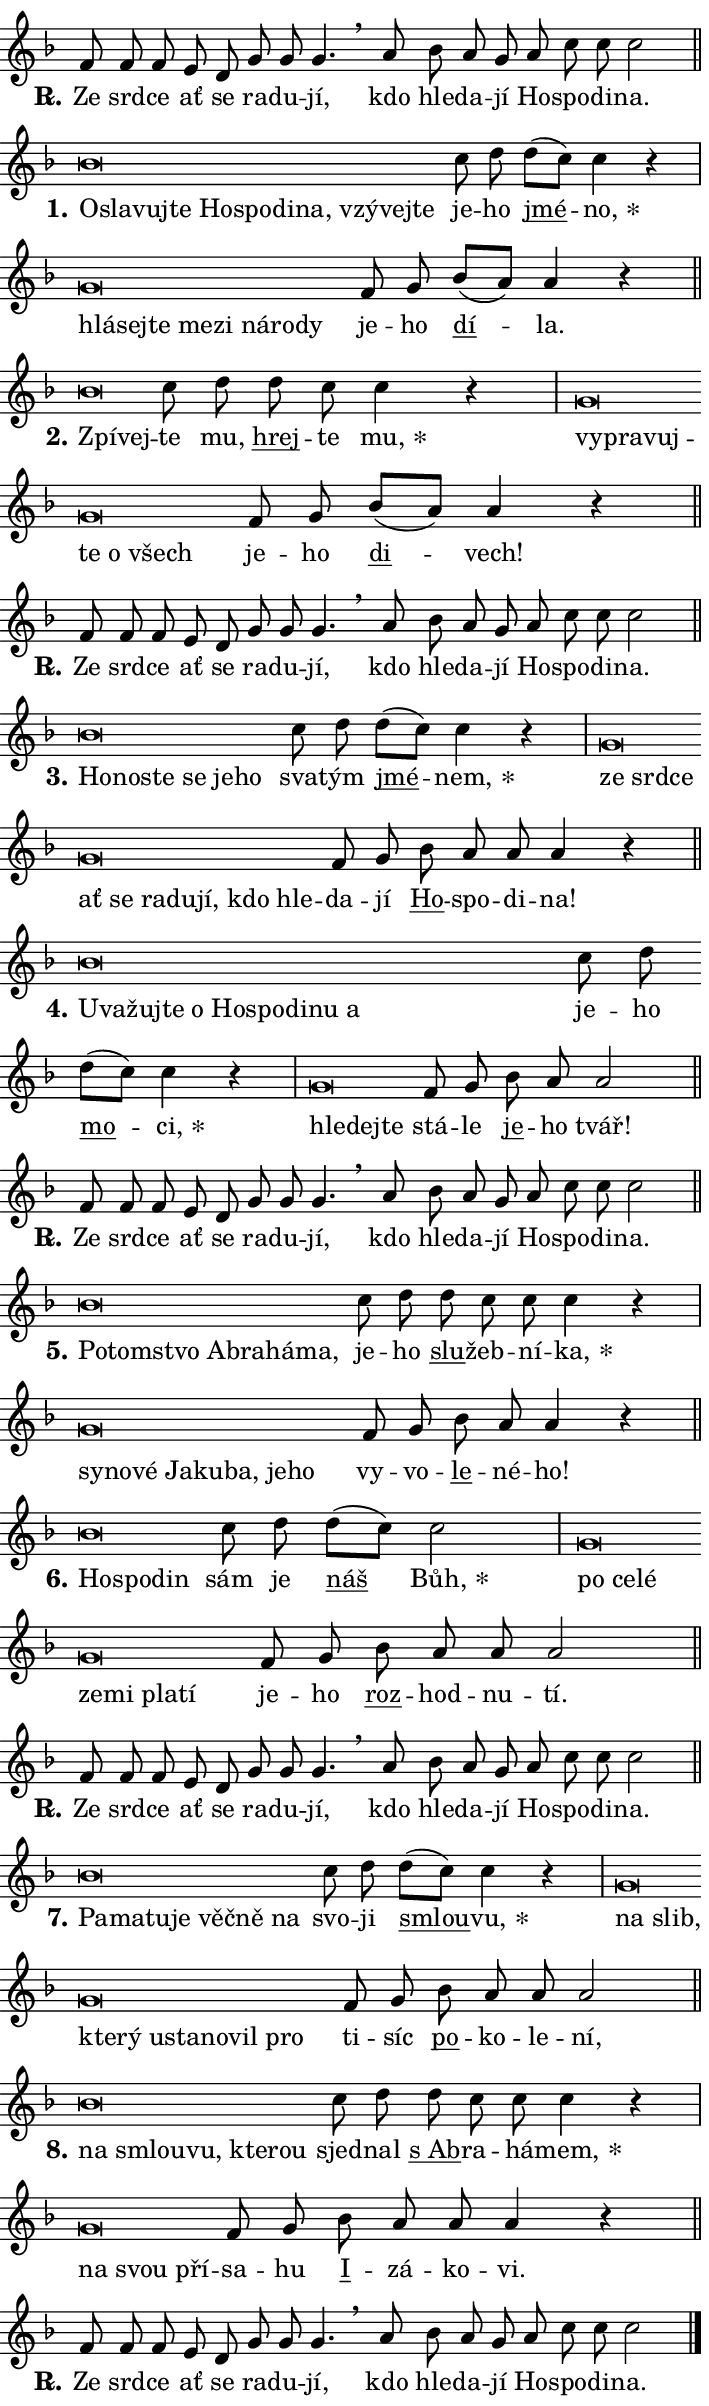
\version "2.24.0"
\header { tagline = "" }
\paper {
  indent = 0\cm
  top-margin = 0\cm
  right-margin = 0.13\cm % to fit lyric hyphens
  bottom-margin = 0\cm
  left-margin = 0\cm
  paper-width = 12\cm
  page-breaking = #ly:one-page-breaking
  system-system-spacing.basic-distance = #11
  score-system-spacing.basic-distance = #11
  ragged-last = ##f
}


%% Author: Thomas Morley
%% https://lists.gnu.org/archive/html/lilypond-user/2020-05/msg00002.html
#(define (line-position grob)
"Returns position of @var[grob} in current system:
   @code{'start}, if at first time-step
   @code{'end}, if at last time-step
   @code{'middle} otherwise
"
  (let* ((col (ly:item-get-column grob))
         (ln (ly:grob-object col 'left-neighbor))
         (rn (ly:grob-object col 'right-neighbor))
         (col-to-check-left (if (ly:grob? ln) ln col))
         (col-to-check-right (if (ly:grob? rn) rn col))
         (break-dir-left
           (and
             (ly:grob-property col-to-check-left 'non-musical #f)
             (ly:item-break-dir col-to-check-left)))
         (break-dir-right
           (and
             (ly:grob-property col-to-check-right 'non-musical #f)
             (ly:item-break-dir col-to-check-right))))
        (cond ((eqv? 1 break-dir-left) 'start)
              ((eqv? -1 break-dir-right) 'end)
              (else 'middle))))

#(define (tranparent-at-line-position vctor)
  (lambda (grob)
  "Relying on @code{line-position} select the relevant enry from @var{vctor}.
Used to determine transparency,"
    (case (line-position grob)
      ((end) (not (vector-ref vctor 0)))
      ((middle) (not (vector-ref vctor 1)))
      ((start) (not (vector-ref vctor 2))))))

noteHeadBreakVisibility =
#(define-music-function (break-visibility)(vector?)
"Makes @code{NoteHead}s transparent relying on @var{break-visibility}"
#{
  \override NoteHead.transparent =
    #(tranparent-at-line-position break-visibility)
#})

#(define delete-ledgers-for-transparent-note-heads
  (lambda (grob)
    "Reads whether a @code{NoteHead} is transparent.
If so this @code{NoteHead} is removed from @code{'note-heads} from
@var{grob}, which is supposed to be @code{LedgerLineSpanner}.
As a result ledgers are not printed for this @code{NoteHead}"
    (let* ((nhds-array (ly:grob-object grob 'note-heads))
           (nhds-list
             (if (ly:grob-array? nhds-array)
                 (ly:grob-array->list nhds-array)
                 '()))
           ;; Relies on the transparent-property being done before
           ;; Staff.LedgerLineSpanner.after-line-breaking is executed.
           ;; This is fragile ...
           (to-keep
             (remove
               (lambda (nhd)
                 (ly:grob-property nhd 'transparent #f))
               nhds-list)))
      ;; TODO find a better method to iterate over grob-arrays, similiar
      ;; to filter/remove etc for lists
      ;; For now rebuilt from scratch
      (set! (ly:grob-object grob 'note-heads)  '())
      (for-each
        (lambda (nhd)
          (ly:pointer-group-interface::add-grob grob 'note-heads nhd))
        to-keep))))

squashNotes = {
  \override NoteHead.X-extent = #'(-0.2 . 0.2)
  \override NoteHead.Y-extent = #'(-0.75 . 0)
  \override NoteHead.stencil =
    #(lambda (grob)
       (let ((pos (ly:grob-property grob 'staff-position)))
         (begin
           (if (< pos -7) (display "ERROR: Lower brevis then expected\n") (display ""))
           (if (<= pos -6) ly:text-interface::print ly:note-head::print))))
}
unSquashNotes = {
  \revert NoteHead.X-extent
  \revert NoteHead.Y-extent
  \revert NoteHead.stencil
}

hideNotes = \noteHeadBreakVisibility #begin-of-line-visible
unHideNotes = \noteHeadBreakVisibility #all-visible

% work-around for resetting accidentals
% https://lilypond.org/doc/v2.23/Documentation/notation/displaying-rhythms#unmetered-music
cadenzaMeasure = {
  \cadenzaOff
  \partial 1024 s1024
  \cadenzaOn
}

#(define-markup-command (accent layout props text) (markup?)
  "Underline accented syllable"
  (interpret-markup layout props
    #{\markup \override #'(offset . 4.3) \underline { #text }#}))

responsum = \markup \concat {
  "R" \hspace #-1.05 \path #0.1 #'((moveto 0 0.07) (lineto 0.9 0.8)) \hspace #0.05 "."
}

spaceSize = #0.6828661417322834 % exact space size for TeX Gyre Schola

\layout {
  \context {
    \Staff
    \remove "Time_signature_engraver"
    \override LedgerLineSpanner.after-line-breaking = #delete-ledgers-for-transparent-note-heads
  }
  \context {
    \Lyrics {
      \override LyricSpace.minimum-distance = \spaceSize
      \override LyricText.font-name = #"TeX Gyre Schola"
      \override LyricText.font-size = 1
      \override StanzaNumber.font-name = #"TeX Gyre Schola Bold"
      \override StanzaNumber.font-size = 1
    }
  }
  \context {
    \Score 
    \override NoteHead.text =
      #(lambda (grob) 
        (let ((pos (ly:grob-property grob 'staff-position)))
          #{\markup {
            \combine
              \halign #-0.55 \raise #(if (= pos -6) 0 0.5) \override #'(thickness . 2) \draw-line #'(3.2 . 0)
              \musicglyph "noteheads.sM1"
          }#}))
  }
}

% magnetic-lyrics.ily
%
%   written by
%     Jean Abou Samra <jean@abou-samra.fr>
%     Werner Lemberg <wl@gnu.org>
%
%   adapted by
%     Jiri Hon <jiri.hon@gmail.com>
%
% Version 2022-Apr-15

% https://www.mail-archive.com/lilypond-user@gnu.org/msg149350.html

#(define (Left_hyphen_pointer_engraver context)
   "Collect syllable-hyphen-syllable occurrences in lyrics and store
them in properties.  This engraver only looks to the left.  For
example, if the lyrics input is @code{foo -- bar}, it does the
following.

@itemize @bullet
@item
Set the @code{text} property of the @code{LyricHyphen} grob between
@q{foo} and @q{bar} to @code{foo}.

@item
Set the @code{left-hyphen} property of the @code{LyricText} grob with
text @q{foo} to the @code{LyricHyphen} grob between @q{foo} and
@q{bar}.
@end itemize

Use this auxiliary engraver in combination with the
@code{lyric-@/text::@/apply-@/magnetic-@/offset!} hook."
   (let ((hyphen #f)
         (text #f))
     (make-engraver
      (acknowledgers
       ((lyric-syllable-interface engraver grob source-engraver)
        (set! text grob)))
      (end-acknowledgers
       ((lyric-hyphen-interface engraver grob source-engraver)
        ;(when (not (grob::has-interface grob 'lyric-space-interface))
          (set! hyphen grob)));)
      ((stop-translation-timestep engraver)
       (when (and text hyphen)
         (ly:grob-set-object! text 'left-hyphen hyphen))
       (set! text #f)
       (set! hyphen #f)))))

#(define (lyric-text::apply-magnetic-offset! grob)
   "If the space between two syllables is less than the value in
property @code{LyricText@/.details@/.squash-threshold}, move the right
syllable to the left so that it gets concatenated with the left
syllable.

Use this function as a hook for
@code{LyricText@/.after-@/line-@/breaking} if the
@code{Left_@/hyphen_@/pointer_@/engraver} is active."
   (let ((hyphen (ly:grob-object grob 'left-hyphen #f)))
     (when hyphen
       (let ((left-text (ly:spanner-bound hyphen LEFT)))
         (when (grob::has-interface left-text 'lyric-syllable-interface)
           (let* ((common (ly:grob-common-refpoint grob left-text X))
                  (this-x-ext (ly:grob-extent grob common X))
                  (left-x-ext
                   (begin
                     ;; Trigger magnetism for left-text.
                     (ly:grob-property left-text 'after-line-breaking)
                     (ly:grob-extent left-text common X)))
                  ;; `delta` is the gap width between two syllables.
                  (delta (- (interval-start this-x-ext)
                            (interval-end left-x-ext)))
                  (details (ly:grob-property grob 'details))
                  (threshold (assoc-get 'squash-threshold details 0.2)))
             (when (< delta threshold)
               (let* (;; We have to manipulate the input text so that
                      ;; ligatures crossing syllable boundaries are not
                      ;; disabled.  For languages based on the Latin
                      ;; script this is essentially a beautification.
                      ;; However, for non-Western scripts it can be a
                      ;; necessity.
                      (lt (ly:grob-property left-text 'text))
                      (rt (ly:grob-property grob 'text))
                      (is-space (grob::has-interface hyphen 'lyric-space-interface))
                      (space (if is-space " " ""))
                      (extra-delta (if is-space spaceSize 0))
                      ;; Append new syllable.
                      (ltrt-space (if (and (string? lt) (string? rt))
                                (string-append lt space rt)
                                (make-concat-markup (list lt space rt))))
                      ;; Right-align `ltrt` to the right side.
                      (ltrt-space-markup (grob-interpret-markup
                               grob
                               (make-translate-markup
                                (cons (interval-length this-x-ext) 0)
                                (make-right-align-markup ltrt-space)))))
                 (begin
                   ;; Don't print `left-text`.
                   (ly:grob-set-property! left-text 'stencil #f)
                   ;; Set text and stencil (which holds all collected
                   ;; syllables so far) and shift it to the left.
                   (ly:grob-set-property! grob 'text ltrt-space)
                   (ly:grob-set-property! grob 'stencil ltrt-space-markup)
                   (ly:grob-translate-axis! grob (- (- delta extra-delta)) X))))))))))


#(define (lyric-hyphen::displace-bounds-first grob)
   ;; Make very sure this callback isn't triggered too early.
   (let ((left (ly:spanner-bound grob LEFT))
         (right (ly:spanner-bound grob RIGHT)))
     (ly:grob-property left 'after-line-breaking)
     (ly:grob-property right 'after-line-breaking)
     (ly:lyric-hyphen::print grob)))

squashThreshold = #0.4

\layout {
  \context {
    \Lyrics
    \consists #Left_hyphen_pointer_engraver
    \override LyricText.after-line-breaking =
      #lyric-text::apply-magnetic-offset!
    \override LyricHyphen.stencil = #lyric-hyphen::displace-bounds-first
    \override LyricText.details.squash-threshold = \squashThreshold
    \override LyricHyphen.minimum-distance = 0
    \override LyricHyphen.minimum-length = \squashThreshold
  }
}

squashText = \override LyricText.details.squash-threshold = 9999
unSquashText = \override LyricText.details.squash-threshold = \squashThreshold

leftText = \override LyricText.self-alignment-X = #LEFT
unLeftText = \revert LyricText.self-alignment-X

starOffset = #(lambda (grob) 
                (let ((x_offset (ly:self-alignment-interface::aligned-on-x-parent grob)))
                  (if (= x_offset 0) 0 (+ x_offset 1.2))))

star = #(define-music-function (syllable)(string?)
"Append star separator at the end of a syllable"
#{
  \once \override LyricText.X-offset = #starOffset
  \lyricmode { \markup {
    #syllable
    \override #'((font-name . "TeX Gyre Schola Bold")) \hspace #0.2 \lower #0.65 \larger "*"
  } }
#})

starAccent = #(define-music-function (syllable)(string?)
"Append star separator at the end of a syllable and make accent"
#{
  \once \override LyricText.X-offset = #starOffset
  \lyricmode { \markup {
    \accent #syllable
    \override #'((font-name . "TeX Gyre Schola Bold")) \hspace #0.2 \lower #0.65 \larger "*"
  } }
#})

breath = #(define-music-function (syllable)(string?)
"Append breathing indicator at the end of a syllable"
#{
  \lyricmode { \markup { #syllable "+" } }
#})

optionalBreath = #(define-music-function (syllable)(string?)
"Append optional breathing indicator at the end of a syllable"
#{
  \lyricmode { \markup { #syllable "(+)" } }
#})


\score {
    <<
        \new Voice = "melody" { \cadenzaOn \key f \major \relative { f'8 f f e d g g g4. \breathe \bar "" a8 bes a g \bar "" a c c c2 \cadenzaMeasure \bar "||" \break } }
        \new Lyrics \lyricsto "melody" { \lyricmode { \set stanza = \responsum
Ze srd -- ce ať se ra -- du -- jí, kdo hle -- da -- jí Ho -- spo -- di -- na. } }
    >>
    \layout {}
}

\score {
    <<
        \new Voice = "melody" { \cadenzaOn \key f \major \relative { \squashNotes bes'\breve*1/16 \hideNotes \breve*1/16 \bar "" \breve*1/16 \bar "" \breve*1/16 \bar "" \breve*1/16 \bar "" \breve*1/16 \bar "" \breve*1/16 \bar "" \breve*1/16 \bar "" \breve*1/16 \bar "" \breve*1/16 \breve*1/16 \bar "" \unHideNotes \unSquashNotes c8 d \bar "" d[( c)] c4 r \cadenzaMeasure \bar "|" \squashNotes g\breve*1/16 \hideNotes \breve*1/16 \bar "" \breve*1/16 \bar "" \breve*1/16 \bar "" \breve*1/16 \bar "" \breve*1/16 \bar "" \breve*1/16 \breve*1/16 \bar "" \unHideNotes \unSquashNotes f8 g \bar "" bes[( a)] a4 r \cadenzaMeasure \bar "||" \break } }
        \new Lyrics \lyricsto "melody" { \lyricmode { \set stanza = "1."
\leftText O -- \squashText sla -- vuj -- te Ho -- spo -- di -- na, vzý -- vej -- te \unLeftText \unSquashText je -- ho \markup \accent jmé -- \star no, \leftText hlá -- \squashText sej -- te me -- zi ná -- ro -- dy \unLeftText \unSquashText je -- ho \markup \accent dí -- la. } }
    >>
    \layout {}
}

\score {
    <<
        \new Voice = "melody" { \cadenzaOn \key f \major \relative { \squashNotes bes'\breve*1/16 \hideNotes \breve*1/16 \bar "" \unHideNotes \unSquashNotes c8 d \bar "" d c c4 r \cadenzaMeasure \bar "|" \squashNotes g\breve*1/16 \hideNotes \breve*1/16 \bar "" \breve*1/16 \bar "" \breve*1/16 \bar "" \breve*1/16 \breve*1/16 \bar "" \unHideNotes \unSquashNotes f8 g \bar "" bes[( a)] a4 r \cadenzaMeasure \bar "||" \break } }
        \new Lyrics \lyricsto "melody" { \lyricmode { \set stanza = "2."
\leftText Zpí -- \squashText vej -- \unLeftText \unSquashText te mu, \markup \accent hrej -- te \star mu, \leftText vy -- \squashText pra -- vuj -- te o všech \unLeftText \unSquashText je -- ho \markup \accent di -- vech! } }
    >>
    \layout {}
}

\score {
    <<
        \new Voice = "melody" { \cadenzaOn \key f \major \relative { f'8 f f e d g g g4. \breathe \bar "" a8 bes a g \bar "" a c c c2 \cadenzaMeasure \bar "||" \break } }
        \new Lyrics \lyricsto "melody" { \lyricmode { \set stanza = \responsum
Ze srd -- ce ať se ra -- du -- jí, kdo hle -- da -- jí Ho -- spo -- di -- na. } }
    >>
    \layout {}
}

\score {
    <<
        \new Voice = "melody" { \cadenzaOn \key f \major \relative { \squashNotes bes'\breve*1/16 \hideNotes \breve*1/16 \bar "" \breve*1/16 \bar "" \breve*1/16 \bar "" \breve*1/16 \breve*1/16 \bar "" \unHideNotes \unSquashNotes c8 d \bar "" d[( c)] c4 r \cadenzaMeasure \bar "|" \squashNotes g\breve*1/16 \hideNotes \breve*1/16 \bar "" \breve*1/16 \bar "" \breve*1/16 \bar "" \breve*1/16 \bar "" \breve*1/16 \bar "" \breve*1/16 \bar "" \breve*1/16 \bar "" \breve*1/16 \breve*1/16 \bar "" \unHideNotes \unSquashNotes f8 g \bar "" bes a a a4 r \cadenzaMeasure \bar "||" \break } }
        \new Lyrics \lyricsto "melody" { \lyricmode { \set stanza = "3."
\leftText Ho -- \squashText no -- ste se je -- ho \unLeftText \unSquashText sva -- tým \markup \accent jmé -- \star nem, \leftText ze \squashText srd -- ce ať se ra -- du -- jí, kdo hle -- \unLeftText \unSquashText da -- jí \markup \accent Ho -- spo -- di -- na! } }
    >>
    \layout {}
}

\score {
    <<
        \new Voice = "melody" { \cadenzaOn \key f \major \relative { \squashNotes bes'\breve*1/16 \hideNotes \breve*1/16 \bar "" \breve*1/16 \bar "" \breve*1/16 \bar "" \breve*1/16 \bar "" \breve*1/16 \bar "" \breve*1/16 \bar "" \breve*1/16 \bar "" \breve*1/16 \breve*1/16 \bar "" \unHideNotes \unSquashNotes c8 d \bar "" d[( c)] c4 r \cadenzaMeasure \bar "|" \squashNotes g\breve*1/16 \hideNotes \breve*1/16 \breve*1/16 \bar "" \unHideNotes \unSquashNotes f8 g \bar "" bes a a2 \cadenzaMeasure \bar "||" \break } }
        \new Lyrics \lyricsto "melody" { \lyricmode { \set stanza = "4."
\leftText U -- \squashText va -- žuj -- te o Ho -- spo -- di -- nu a \unLeftText \unSquashText je -- ho \markup \accent mo -- \star ci, \leftText hle -- \squashText dej -- te \unLeftText \unSquashText stá -- le \markup \accent je -- ho tvář! } }
    >>
    \layout {}
}

\score {
    <<
        \new Voice = "melody" { \cadenzaOn \key f \major \relative { f'8 f f e d g g g4. \breathe \bar "" a8 bes a g \bar "" a c c c2 \cadenzaMeasure \bar "||" \break } }
        \new Lyrics \lyricsto "melody" { \lyricmode { \set stanza = \responsum
Ze srd -- ce ať se ra -- du -- jí, kdo hle -- da -- jí Ho -- spo -- di -- na. } }
    >>
    \layout {}
}

\score {
    <<
        \new Voice = "melody" { \cadenzaOn \key f \major \relative { \squashNotes bes'\breve*1/16 \hideNotes \breve*1/16 \bar "" \breve*1/16 \bar "" \breve*1/16 \bar "" \breve*1/16 \bar "" \breve*1/16 \breve*1/16 \bar "" \unHideNotes \unSquashNotes c8 d \bar "" d c c c4 r \cadenzaMeasure \bar "|" \squashNotes g\breve*1/16 \hideNotes \breve*1/16 \bar "" \breve*1/16 \bar "" \breve*1/16 \bar "" \breve*1/16 \bar "" \breve*1/16 \bar "" \breve*1/16 \breve*1/16 \bar "" \unHideNotes \unSquashNotes f8 g \bar "" bes a a4 r \cadenzaMeasure \bar "||" \break } }
        \new Lyrics \lyricsto "melody" { \lyricmode { \set stanza = "5."
\leftText Po -- \squashText tom -- stvo Ab -- ra -- há -- ma, \unLeftText \unSquashText je -- ho \markup \accent slu -- žeb -- ní -- \star ka, \leftText sy -- \squashText no -- vé Ja -- ku -- ba, je -- ho \unLeftText \unSquashText vy -- vo -- \markup \accent le -- né -- ho! } }
    >>
    \layout {}
}

\score {
    <<
        \new Voice = "melody" { \cadenzaOn \key f \major \relative { \squashNotes bes'\breve*1/16 \hideNotes \breve*1/16 \breve*1/16 \bar "" \unHideNotes \unSquashNotes c8 d \bar "" d[( c)] c2 \cadenzaMeasure \bar "|" \squashNotes g\breve*1/16 \hideNotes \breve*1/16 \bar "" \breve*1/16 \bar "" \breve*1/16 \bar "" \breve*1/16 \bar "" \breve*1/16 \breve*1/16 \bar "" \unHideNotes \unSquashNotes f8 g \bar "" bes a a a2 \cadenzaMeasure \bar "||" \break } }
        \new Lyrics \lyricsto "melody" { \lyricmode { \set stanza = "6."
\leftText Ho -- \squashText spo -- din \unLeftText \unSquashText sám je \markup \accent náš \star Bůh, \leftText po \squashText ce -- lé ze -- mi pla -- tí \unLeftText \unSquashText je -- ho \markup \accent roz -- hod -- nu -- tí. } }
    >>
    \layout {}
}

\score {
    <<
        \new Voice = "melody" { \cadenzaOn \key f \major \relative { f'8 f f e d g g g4. \breathe \bar "" a8 bes a g \bar "" a c c c2 \cadenzaMeasure \bar "||" \break } }
        \new Lyrics \lyricsto "melody" { \lyricmode { \set stanza = \responsum
Ze srd -- ce ať se ra -- du -- jí, kdo hle -- da -- jí Ho -- spo -- di -- na. } }
    >>
    \layout {}
}

\score {
    <<
        \new Voice = "melody" { \cadenzaOn \key f \major \relative { \squashNotes bes'\breve*1/16 \hideNotes \breve*1/16 \bar "" \breve*1/16 \bar "" \breve*1/16 \bar "" \breve*1/16 \bar "" \breve*1/16 \breve*1/16 \bar "" \unHideNotes \unSquashNotes c8 d \bar "" d[( c)] c4 r \cadenzaMeasure \bar "|" \squashNotes g\breve*1/16 \hideNotes \breve*1/16 \bar "" \breve*1/16 \bar "" \breve*1/16 \bar "" \breve*1/16 \bar "" \breve*1/16 \bar "" \breve*1/16 \bar "" \breve*1/16 \breve*1/16 \bar "" \unHideNotes \unSquashNotes f8 g \bar "" bes a a a2 \cadenzaMeasure \bar "||" \break } }
        \new Lyrics \lyricsto "melody" { \lyricmode { \set stanza = "7."
\leftText Pa -- \squashText ma -- tu -- je věč -- ně na \unLeftText \unSquashText svo -- ji \markup \accent smlou -- \star vu, \leftText na \squashText slib, kte -- rý u -- sta -- no -- vil pro \unLeftText \unSquashText ti -- síc \markup \accent po -- ko -- le -- ní, } }
    >>
    \layout {}
}

\score {
    <<
        \new Voice = "melody" { \cadenzaOn \key f \major \relative { \squashNotes bes'\breve*1/16 \hideNotes \breve*1/16 \bar "" \breve*1/16 \bar "" \breve*1/16 \breve*1/16 \bar "" \unHideNotes \unSquashNotes c8 d \bar "" d c c c4 r \cadenzaMeasure \bar "|" \squashNotes g\breve*1/16 \hideNotes \breve*1/16 \breve*1/16 \bar "" \unHideNotes \unSquashNotes f8 g \bar "" bes a a a4 r \cadenzaMeasure \bar "||" \break } }
        \new Lyrics \lyricsto "melody" { \lyricmode { \set stanza = "8."
\leftText na \squashText smlou -- vu, kte -- rou \unLeftText \unSquashText sjed -- nal \markup \accent "s Ab" -- ra -- há -- \star mem, \leftText na \squashText svou pří -- \unLeftText \unSquashText sa -- hu \markup \accent I -- zá -- ko -- vi. } }
    >>
    \layout {}
}

\score {
    <<
        \new Voice = "melody" { \cadenzaOn \key f \major \relative { f'8 f f e d g g g4. \breathe \bar "" a8 bes a g \bar "" a c c c2 \cadenzaMeasure \bar "||" \break } \bar "|." }
        \new Lyrics \lyricsto "melody" { \lyricmode { \set stanza = \responsum
Ze srd -- ce ať se ra -- du -- jí, kdo hle -- da -- jí Ho -- spo -- di -- na. } }
    >>
    \layout {}
}
